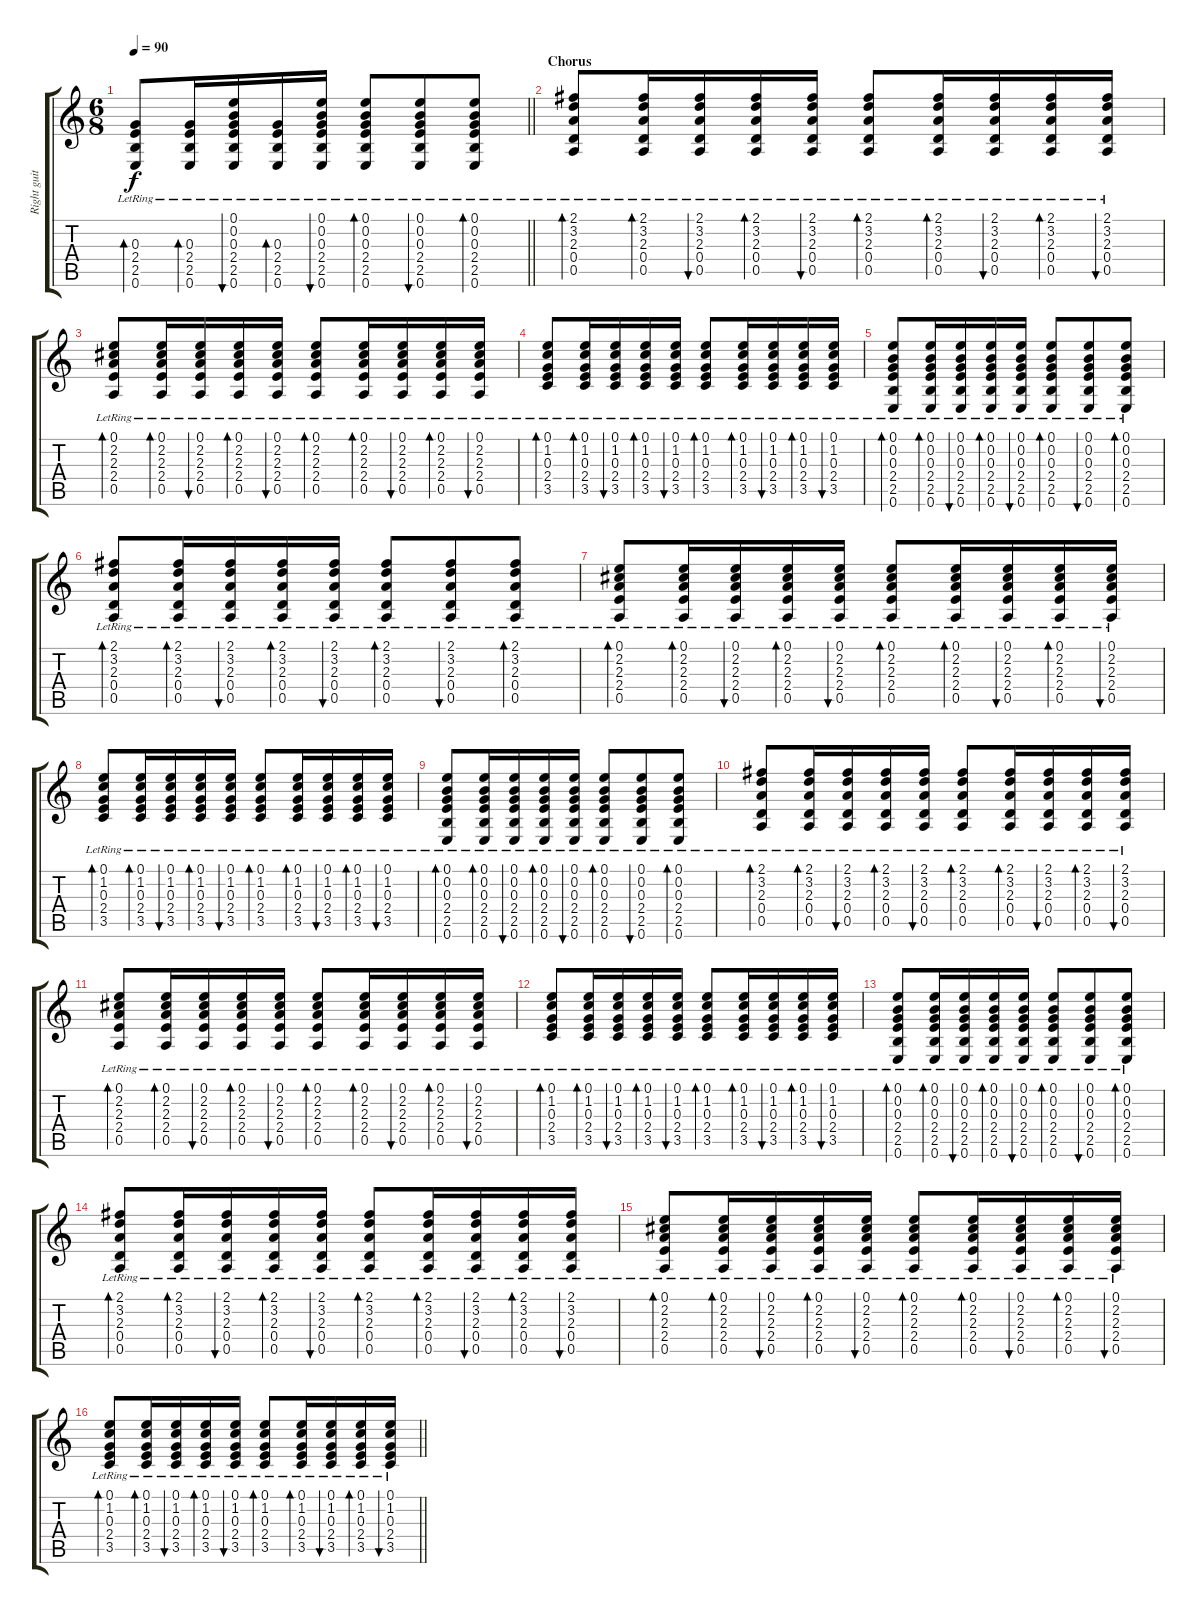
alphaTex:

\track ("Right guitar" "Right guit") {instrument acousticguitarsteel}
\staff {score tabs}
\tuning (E4 B3 G3 D3 A2 E2) {hide}
\ts (6 8)
\tempo 90
\clef g2
\barLineRight lightlight
\ks c
(0.3{lr} 2.4{lr} 2.5{lr} 0.6{lr}).8{bd 60 dy f} (0.3{lr} 2.4{lr} 2.5{lr} 0.6{lr}).16{bd 30} (0.1{lr} 0.2{lr} 0.3{lr} 2.4{lr} 2.5{lr} 0.6{lr}).16{bu 30} (0.3{lr} 2.4{lr} 2.5{lr} 0.6{lr}).16{bd 30} (0.1{lr} 0.2{lr} 0.3{lr} 2.4{lr} 2.5{lr} 0.6{lr}).16{bu 30} (0.1 0.2 0.3{lr} 2.4{lr} 2.5{lr} 0.6{lr}).8{bd 60} (0.1{lr} 0.2{lr} 0.3{lr} 2.4{lr} 2.5{lr} 0.6{lr}).8{bu 60} (0.1{lr} 0.2{lr} 0.3{lr} 2.4{lr} 2.5{lr} 0.6{lr}).8{bd 60} |
\section ("" "Chorus")
(2.1{lr} 3.2{lr} 2.3{lr} 0.4{lr} 0.5{lr}).8{bd 60} (2.1{lr} 3.2{lr} 2.3{lr} 0.4{lr} 0.5{lr}).16{bd 60} (2.1{lr} 3.2{lr} 2.3{lr} 0.4{lr} 0.5{lr}).16{bu 60} (2.1{lr} 3.2{lr} 2.3{lr} 0.4{lr} 0.5{lr}).16{bd 60} (2.1{lr} 3.2{lr} 2.3{lr} 0.4{lr} 0.5{lr}).16{bu 60} (2.1{lr} 3.2{lr} 2.3{lr} 0.4{lr} 0.5{lr}).8{bd 60} (2.1{lr} 3.2{lr} 2.3{lr} 0.4{lr} 0.5{lr}).16{bd 60} (2.1{lr} 3.2{lr} 2.3{lr} 0.4{lr} 0.5{lr}).16{bu 60} (2.1{lr} 3.2{lr} 2.3{lr} 0.4{lr} 0.5{lr}).16{bd 60} (2.1{lr} 3.2{lr} 2.3{lr} 0.4{lr} 0.5{lr}).16{bu 60} |
(0.1{lr} 2.2{lr} 2.3{lr} 2.4{lr} 0.5{lr}).8{bd 60} (0.1{lr} 2.2{lr} 2.3{lr} 2.4{lr} 0.5{lr}).16{bd 60} (0.1{lr} 2.2{lr} 2.3{lr} 2.4{lr} 0.5{lr}).16{bu 60} (0.1{lr} 2.2{lr} 2.3{lr} 2.4{lr} 0.5{lr}).16{bd 60} (0.1{lr} 2.2{lr} 2.3{lr} 2.4{lr} 0.5{lr}).16{bu 60} (0.1{lr} 2.2{lr} 2.3{lr} 2.4{lr} 0.5{lr}).8{bd 60} (0.1{lr} 2.2{lr} 2.3{lr} 2.4{lr} 0.5{lr}).16{bd 60} (0.1{lr} 2.2{lr} 2.3{lr} 2.4{lr} 0.5{lr}).16{bu 60} (0.1{lr} 2.2{lr} 2.3{lr} 2.4{lr} 0.5{lr}).16{bd 60} (0.1{lr} 2.2{lr} 2.3{lr} 2.4{lr} 0.5{lr}).16{bu 60} |
(0.1{lr} 1.2{lr} 0.3{lr} 2.4{lr} 3.5{lr}).8{bd 60} (0.1{lr} 1.2{lr} 0.3{lr} 2.4{lr} 3.5{lr}).16{bd 60} (0.1{lr} 1.2{lr} 0.3{lr} 2.4{lr} 3.5{lr}).16{bu 60} (0.1{lr} 1.2{lr} 0.3{lr} 2.4{lr} 3.5{lr}).16{bd 60} (0.1{lr} 1.2{lr} 0.3{lr} 2.4{lr} 3.5{lr}).16{bu 60} (0.1{lr} 1.2{lr} 0.3{lr} 2.4{lr} 3.5{lr}).8{bd 60} (0.1{lr} 1.2{lr} 0.3{lr} 2.4{lr} 3.5{lr}).16{bd 60} (0.1{lr} 1.2{lr} 0.3{lr} 2.4{lr} 3.5{lr}).16{bu 60} (0.1{lr} 1.2{lr} 0.3{lr} 2.4{lr} 3.5{lr}).16{bd 60} (0.1{lr} 1.2{lr} 0.3{lr} 2.4{lr} 3.5{lr}).16{bu 60} |
(0.1{lr} 0.2{lr} 0.3{lr} 2.4{lr} 2.5{lr} 0.6).8{bd 60} (0.1{lr} 0.2{lr} 0.3{lr} 2.4{lr} 2.5{lr} 0.6).16{bd 60} (0.1{lr} 0.2{lr} 0.3{lr} 2.4{lr} 2.5{lr} 0.6).16{bu 60} (0.1{lr} 0.2{lr} 0.3{lr} 2.4{lr} 2.5{lr} 0.6).16{bd 60} (0.1{lr} 0.2{lr} 0.3{lr} 2.4{lr} 2.5{lr} 0.6).16{bu 60} (0.1 0.2 0.3{lr} 2.4{lr} 2.5{lr} 0.6{lr}).8{bd 60} (0.1{lr} 0.2{lr} 0.3{lr} 2.4{lr} 2.5{lr} 0.6{lr}).8{bu 60} (0.1{lr} 0.2{lr} 0.3{lr} 2.4{lr} 2.5{lr} 0.6{lr}).8{bd 60} |
(2.1{lr} 3.2{lr} 2.3{lr} 0.4{lr} 0.5{lr}).8{bd 60} (2.1{lr} 3.2{lr} 2.3{lr} 0.4{lr} 0.5{lr}).16{bd 60} (2.1{lr} 3.2{lr} 2.3{lr} 0.4{lr} 0.5{lr}).16{bu 60} (2.1{lr} 3.2{lr} 2.3{lr} 0.4{lr} 0.5{lr}).16{bd 60} (2.1{lr} 3.2{lr} 2.3{lr} 0.4{lr} 0.5{lr}).16{bu 60} (2.1{lr} 3.2{lr} 2.3{lr} 0.4{lr} 0.5{lr}).8{bd 60} (2.1{lr} 3.2{lr} 2.3{lr} 0.4{lr} 0.5{lr}).8{bu 60} (2.1{lr} 3.2{lr} 2.3{lr} 0.4{lr} 0.5{lr}).8{bd 60} |
(0.1{lr} 2.2{lr} 2.3{lr} 2.4{lr} 0.5{lr}).8{bd 60} (0.1{lr} 2.2{lr} 2.3{lr} 2.4{lr} 0.5{lr}).16{bd 60} (0.1{lr} 2.2{lr} 2.3{lr} 2.4{lr} 0.5{lr}).16{bu 60} (0.1{lr} 2.2{lr} 2.3{lr} 2.4{lr} 0.5{lr}).16{bd 60} (0.1{lr} 2.2{lr} 2.3{lr} 2.4{lr} 0.5{lr}).16{bu 60} (0.1{lr} 2.2{lr} 2.3{lr} 2.4{lr} 0.5{lr}).8{bd 60} (0.1{lr} 2.2{lr} 2.3{lr} 2.4{lr} 0.5{lr}).16{bd 60} (0.1{lr} 2.2{lr} 2.3{lr} 2.4{lr} 0.5{lr}).16{bu 60} (0.1{lr} 2.2{lr} 2.3{lr} 2.4{lr} 0.5{lr}).16{bd 60} (0.1{lr} 2.2{lr} 2.3{lr} 2.4{lr} 0.5{lr}).16{bu 60} |
(0.1{lr} 1.2{lr} 0.3{lr} 2.4{lr} 3.5{lr}).8{bd 60} (0.1{lr} 1.2{lr} 0.3{lr} 2.4{lr} 3.5{lr}).16{bd 60} (0.1{lr} 1.2{lr} 0.3{lr} 2.4{lr} 3.5{lr}).16{bu 60} (0.1{lr} 1.2{lr} 0.3{lr} 2.4{lr} 3.5{lr}).16{bd 60} (0.1{lr} 1.2{lr} 0.3{lr} 2.4{lr} 3.5{lr}).16{bu 60} (0.1{lr} 1.2{lr} 0.3{lr} 2.4{lr} 3.5{lr}).8{bd 60} (0.1{lr} 1.2{lr} 0.3{lr} 2.4{lr} 3.5{lr}).16{bd 60} (0.1{lr} 1.2{lr} 0.3{lr} 2.4{lr} 3.5{lr}).16{bu 60} (0.1{lr} 1.2{lr} 0.3{lr} 2.4{lr} 3.5{lr}).16{bd 60} (0.1{lr} 1.2{lr} 0.3{lr} 2.4{lr} 3.5{lr}).16{bu 60} |
(0.1{lr} 0.2{lr} 0.3{lr} 2.4{lr} 2.5{lr} 0.6).8{bd 60} (0.1{lr} 0.2{lr} 0.3{lr} 2.4{lr} 2.5{lr} 0.6).16{bd 60} (0.1{lr} 0.2{lr} 0.3{lr} 2.4{lr} 2.5{lr} 0.6).16{bu 60} (0.1{lr} 0.2{lr} 0.3{lr} 2.4{lr} 2.5{lr} 0.6).16{bd 60} (0.1{lr} 0.2{lr} 0.3{lr} 2.4{lr} 2.5{lr} 0.6).16{bu 60} (0.1 0.2 0.3{lr} 2.4{lr} 2.5{lr} 0.6{lr}).8{bd 60} (0.1{lr} 0.2{lr} 0.3{lr} 2.4{lr} 2.5{lr} 0.6{lr}).8{bu 60} (0.1{lr} 0.2{lr} 0.3{lr} 2.4{lr} 2.5{lr} 0.6{lr}).8{bd 60} |
(2.1{lr} 3.2{lr} 2.3{lr} 0.4{lr} 0.5{lr}).8{bd 60} (2.1{lr} 3.2{lr} 2.3{lr} 0.4{lr} 0.5{lr}).16{bd 60} (2.1{lr} 3.2{lr} 2.3{lr} 0.4{lr} 0.5{lr}).16{bu 60} (2.1{lr} 3.2{lr} 2.3{lr} 0.4{lr} 0.5{lr}).16{bd 60} (2.1{lr} 3.2{lr} 2.3{lr} 0.4{lr} 0.5{lr}).16{bu 60} (2.1{lr} 3.2{lr} 2.3{lr} 0.4{lr} 0.5{lr}).8{bd 60} (2.1{lr} 3.2{lr} 2.3{lr} 0.4{lr} 0.5{lr}).16{bd 60} (2.1{lr} 3.2{lr} 2.3{lr} 0.4{lr} 0.5{lr}).16{bu 60} (2.1{lr} 3.2{lr} 2.3{lr} 0.4{lr} 0.5{lr}).16{bd 60} (2.1{lr} 3.2{lr} 2.3{lr} 0.4{lr} 0.5{lr}).16{bu 60} |
(0.1{lr} 2.2{lr} 2.3{lr} 2.4{lr} 0.5{lr}).8{bd 60} (0.1{lr} 2.2{lr} 2.3{lr} 2.4{lr} 0.5{lr}).16{bd 60} (0.1{lr} 2.2{lr} 2.3{lr} 2.4{lr} 0.5{lr}).16{bu 60} (0.1{lr} 2.2{lr} 2.3{lr} 2.4{lr} 0.5{lr}).16{bd 60} (0.1{lr} 2.2{lr} 2.3{lr} 2.4{lr} 0.5{lr}).16{bu 60} (0.1{lr} 2.2{lr} 2.3{lr} 2.4{lr} 0.5{lr}).8{bd 60} (0.1{lr} 2.2{lr} 2.3{lr} 2.4{lr} 0.5{lr}).16{bd 60} (0.1{lr} 2.2{lr} 2.3{lr} 2.4{lr} 0.5{lr}).16{bu 60} (0.1{lr} 2.2{lr} 2.3{lr} 2.4{lr} 0.5{lr}).16{bd 60} (0.1{lr} 2.2{lr} 2.3{lr} 2.4{lr} 0.5{lr}).16{bu 60} |
(0.1{lr} 1.2{lr} 0.3{lr} 2.4{lr} 3.5{lr}).8{bd 60} (0.1{lr} 1.2{lr} 0.3{lr} 2.4{lr} 3.5{lr}).16{bd 60} (0.1{lr} 1.2{lr} 0.3{lr} 2.4{lr} 3.5{lr}).16{bu 60} (0.1{lr} 1.2{lr} 0.3{lr} 2.4{lr} 3.5{lr}).16{bd 60} (0.1{lr} 1.2{lr} 0.3{lr} 2.4{lr} 3.5{lr}).16{bu 60} (0.1{lr} 1.2{lr} 0.3{lr} 2.4{lr} 3.5{lr}).8{bd 60} (0.1{lr} 1.2{lr} 0.3{lr} 2.4{lr} 3.5{lr}).16{bd 60} (0.1{lr} 1.2{lr} 0.3{lr} 2.4{lr} 3.5{lr}).16{bu 60} (0.1{lr} 1.2{lr} 0.3{lr} 2.4{lr} 3.5{lr}).16{bd 60} (0.1{lr} 1.2{lr} 0.3{lr} 2.4{lr} 3.5{lr}).16{bu 60} |
(0.1{lr} 0.2{lr} 0.3{lr} 2.4{lr} 2.5{lr} 0.6).8{bd 60} (0.1{lr} 0.2{lr} 0.3{lr} 2.4{lr} 2.5{lr} 0.6).16{bd 60} (0.1{lr} 0.2{lr} 0.3{lr} 2.4{lr} 2.5{lr} 0.6).16{bu 60} (0.1{lr} 0.2{lr} 0.3{lr} 2.4{lr} 2.5{lr} 0.6).16{bd 60} (0.1{lr} 0.2{lr} 0.3{lr} 2.4{lr} 2.5{lr} 0.6).16{bu 60} (0.1 0.2 0.3{lr} 2.4{lr} 2.5{lr} 0.6{lr}).8{bd 60} (0.1{lr} 0.2{lr} 0.3{lr} 2.4{lr} 2.5{lr} 0.6{lr}).8{bu 60} (0.1{lr} 0.2{lr} 0.3{lr} 2.4{lr} 2.5{lr} 0.6{lr}).8{bd 60} |
(2.1{lr} 3.2{lr} 2.3{lr} 0.4{lr} 0.5{lr}).8{bd 60} (2.1{lr} 3.2{lr} 2.3{lr} 0.4{lr} 0.5{lr}).16{bd 60} (2.1{lr} 3.2{lr} 2.3{lr} 0.4{lr} 0.5{lr}).16{bu 60} (2.1{lr} 3.2{lr} 2.3{lr} 0.4{lr} 0.5{lr}).16{bd 60} (2.1{lr} 3.2{lr} 2.3{lr} 0.4{lr} 0.5{lr}).16{bu 60} (2.1{lr} 3.2{lr} 2.3{lr} 0.4{lr} 0.5{lr}).8{bd 60} (2.1{lr} 3.2{lr} 2.3{lr} 0.4{lr} 0.5{lr}).16{bd 60} (2.1{lr} 3.2{lr} 2.3{lr} 0.4{lr} 0.5{lr}).16{bu 60} (2.1{lr} 3.2{lr} 2.3{lr} 0.4{lr} 0.5{lr}).16{bd 60} (2.1{lr} 3.2{lr} 2.3{lr} 0.4{lr} 0.5{lr}).16{bu 60} |
(0.1{lr} 2.2{lr} 2.3{lr} 2.4{lr} 0.5{lr}).8{bd 60} (0.1{lr} 2.2{lr} 2.3{lr} 2.4{lr} 0.5{lr}).16{bd 60} (0.1{lr} 2.2{lr} 2.3{lr} 2.4{lr} 0.5{lr}).16{bu 60} (0.1{lr} 2.2{lr} 2.3{lr} 2.4{lr} 0.5{lr}).16{bd 60} (0.1{lr} 2.2{lr} 2.3{lr} 2.4{lr} 0.5{lr}).16{bu 60} (0.1{lr} 2.2{lr} 2.3{lr} 2.4{lr} 0.5{lr}).8{bd 60} (0.1{lr} 2.2{lr} 2.3{lr} 2.4{lr} 0.5{lr}).16{bd 60} (0.1{lr} 2.2{lr} 2.3{lr} 2.4{lr} 0.5{lr}).16{bu 60} (0.1{lr} 2.2{lr} 2.3{lr} 2.4{lr} 0.5{lr}).16{bd 60} (0.1{lr} 2.2{lr} 2.3{lr} 2.4{lr} 0.5{lr}).16{bu 60} |
\barLineRight lightlight
(0.1{lr} 1.2{lr} 0.3{lr} 2.4{lr} 3.5{lr}).8{bd 60} (0.1{lr} 1.2{lr} 0.3{lr} 2.4{lr} 3.5{lr}).16{bd 60} (0.1{lr} 1.2{lr} 0.3{lr} 2.4{lr} 3.5{lr}).16{bu 60} (0.1{lr} 1.2{lr} 0.3{lr} 2.4{lr} 3.5{lr}).16{bd 60} (0.1{lr} 1.2{lr} 0.3{lr} 2.4{lr} 3.5{lr}).16{bu 60} (0.1{lr} 1.2{lr} 0.3{lr} 2.4{lr} 3.5{lr}).8{bd 60} (0.1{lr} 1.2{lr} 0.3{lr} 2.4{lr} 3.5{lr}).16{bd 60} (0.1{lr} 1.2{lr} 0.3{lr} 2.4{lr} 3.5{lr}).16{bu 60} (0.1{lr} 1.2{lr} 0.3{lr} 2.4{lr} 3.5{lr}).16{bd 60} (0.1{lr} 1.2{lr} 0.3{lr} 2.4{lr} 3.5{lr}).16{bu 60}
